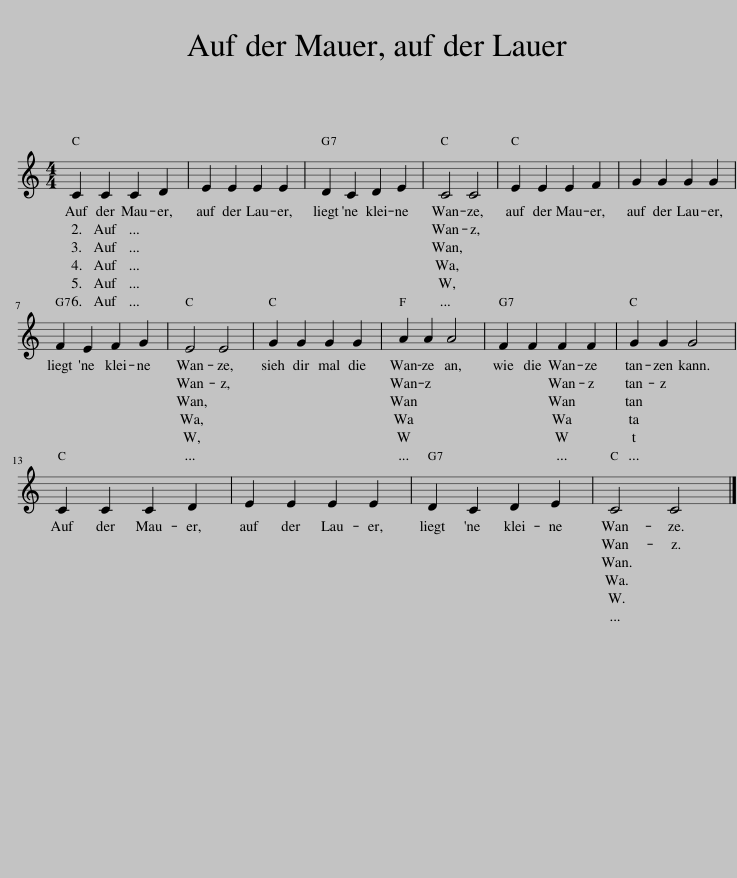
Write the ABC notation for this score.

X:1
L:1/8
M:4/4
I:linebreak $
K:C
V:1 treble
V:1
 C2 C2 C2 D2 | E2 E2 E2 E2 | D2 C2 D2 E2 | C4 C4 | E2 E2 E2 F2 | %5
 G2 G2 G2 G2 |$ F2 E2 F2 G2 | E4 E4 | G2 G2 G2 G2 | A2 A2 A4 | %10
 F2 F2 F2 F2 | G2 G2 G4 |$ C2 C2 C2 D2 | E2 E2 E2 E2 | D2 C2 D2 E2 | %15
 C4 C4 |] %16
